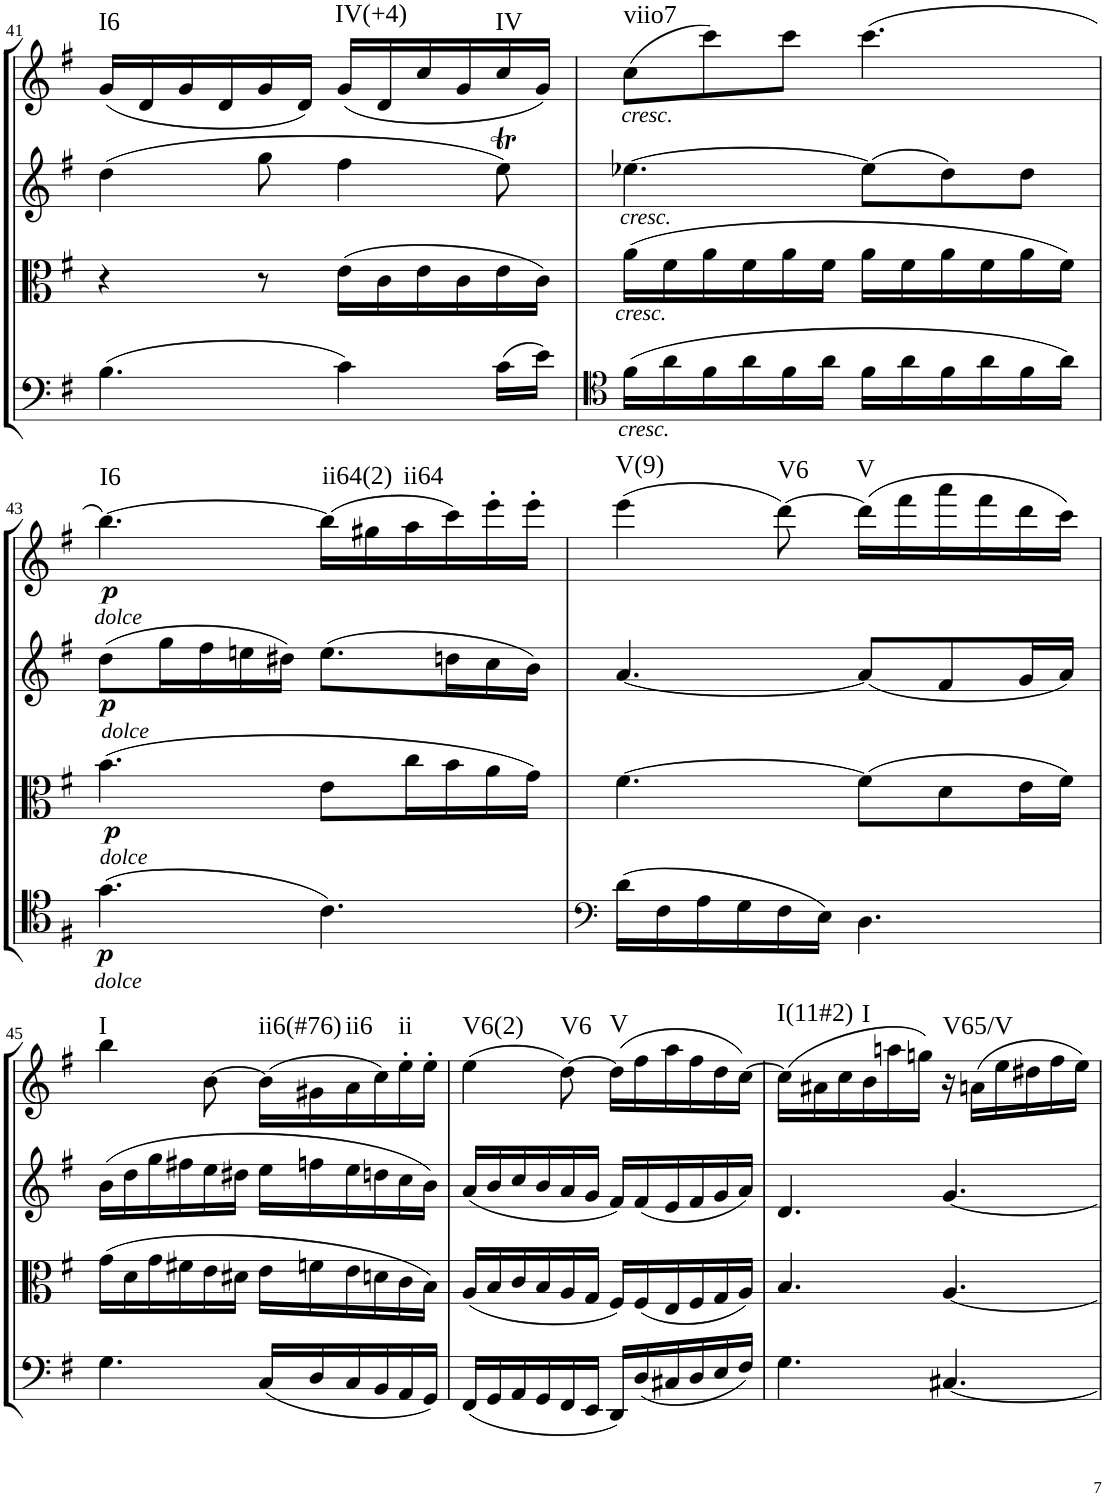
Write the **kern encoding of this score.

**kern	**dynam	**kern	**dynam	**kern	**dynam	**kern	**dynam	**harte
*part4	*part4	*part3	*part3	*part2	*part2	*part1	*part1	*part1
*staff4	*staff4	*staff3	*staff3	*staff2	*staff2	*staff1	*staff1	*
*I"Violoncello.	*	*I"Viola	*	*I"Violin II.	*	*I"Violin I.	*	*
*I'Vc	*	*I'Vla	*	*I'Vln	*	*I'Vln	*	*
!!LO:PB:g=z
*clefF4	*	*clefC3	*	*clefG2	*	*clefG2	*	*
*k[f#]	*	*k[f#]	*	*k[f#]	*	*k[f#]	*	*
*M6/8	*	*M6/8	*	*M6/8	*	*M6/8	*	*
=41	=41	=41	=41	=41	=41	=41	=41	=41
!	!	!	!	!	!	!	!	!LO:H:kt=I6
(4.B\	.	4r	.	(4dd\	.	(16g/LL	.	N
.	.	.	.	.	.	16d/	.	.
.	.	.	.	.	.	16g/	.	.
.	.	.	.	.	.	16d/	.	.
.	.	8r	.	8gg\	.	16g/	.	.
.	.	.	.	.	.	16d/JJ)	.	.
!	!	!	!	!	!	!	!	!LO:H:kt=IV(+4)
4c\)	.	(16e\LL	.	4ff#\	.	(16g/LL	.	N
.	.	16c\	.	.	.	16d/	.	.
.	.	16e\	.	.	.	16cc/	.	.
.	.	16c\	.	.	.	16g/	.	.
!	!	!	!	!	!	!	!	!LO:H:kt=IV
(16c\LL	.	16e\	.	8eeT\)	.	16cc/	.	N
16e\JJ)	.	16c\JJ)	.	.	.	16g/JJ)	.	.
=42	=42	=42	=42	=42	=42	=42	=42	=42
*clefC4	*	*	*	*	*	*	*	*
!	!	!	!	!	!	!LO:TX:b:i:t=cresc.	!	!
!	!	!	!	!LO:TX:b:i:t=cresc.	!	!	!	!
!	!	!LO:TX:b:i:t=cresc.	!	!	!	!	!	!
!LO:TX:b:i:t=cresc.	!	!	!	!	!	!	!	!LO:H:kt=viio7
(16f#\LL	.	(16a\LL	.	[4.ee-X\	.	(8cc\L	.	N
16a\	.	16f#\	.	.	.	.	.	.
16f#\	.	16a\	.	.	.	8ccc\)	.	.
16a\	.	16f#\	.	.	.	.	.	.
16f#\	.	16a\	.	.	.	8ccc\J	.	.
16a\JJ	.	16f#\JJ	.	.	.	.	.	.
16f#\LL	.	16a\LL	.	(8ee-\L]	.	(4.ccc\	.	.
16a\	.	16f#\	.	.	.	.	.	.
16f#\	.	16a\	.	8dd\)	.	.	.	.
16a\	.	16f#\	.	.	.	.	.	.
16f#\	.	16a\	.	8dd\J	.	.	.	.
16a\JJ)	.	16f#\JJ)	.	.	.	.	.	.
!!LO:LB:g=z
=43	=43	=43	=43	=43	=43	=43	=43	=43
!	!LO:DY:b	!	!LO:DY:b	!	!LO:DY:b	!	!LO:DY:b	!LO:H:kt=I6
(4.g\	p	(4.b\	p	(8dd\L	p	[4.bb\)	p	N
!	!	!	!	!LO:TX:b:i:t=dolce	!	!	!	!
.	.	.	.	16gg\L	.	.	.	.
.	.	.	.	16ff#\	.	.	.	.
.	.	.	.	16een\	.	.	.	.
.	.	.	.	16dd#X\JJ)	.	.	.	.
!	!	!	!	!	!	!LO:TX:b:i:t=dolce	!	!
!	!	!LO:TX:b:i:t=dolce	!	!	!	!	!	!
!LO:TX:b:i:t=dolce	!	!	!	!	!	!	!	!LO:H:kt=ii64(2)
4.c\)	.	8e\L	.	(8.ee\L	.	(16bb\LL]	.	N
.	.	.	.	.	.	16gg#X\	.	.
!	!	!	!	!	!	!	!	!LO:H:kt=ii64
.	.	16cc\L	.	.	.	16aa\	.	N
.	.	16b\	.	16ddn\L	.	16ccc\)	.	.
.	.	16a\	.	16cc\	.	16eee'\	.	.
.	.	16g\JJ)	.	16b\JJ)	.	16eee'\JJ	.	.
=44	=44	=44	=44	=44	=44	=44	=44	=44
*clefF4	*	*	*	*	*	*	*	*
!	!	!	!	!	!	!	!	!LO:H:kt=V(9)
(16d\LL	.	[4.f#\	.	[4.a/	.	(4eee\	.	N
16F#\	.	.	.	.	.	.	.	.
16A\	.	.	.	.	.	.	.	.
16G\	.	.	.	.	.	.	.	.
!	!	!	!	!	!	!	!	!LO:H:kt=V6
16F#\	.	.	.	.	.	[8ddd\)	.	N
16E\JJ)	.	.	.	.	.	.	.	.
!	!	!	!	!	!	!	!	!LO:H:kt=V
4.D\	.	(8f#\L]	.	(8a/L]	.	(16ddd\LL]	.	N
.	.	.	.	.	.	16fff#\	.	.
.	.	8d\	.	8f#/	.	16aaa\	.	.
.	.	.	.	.	.	16fff#\	.	.
.	.	16e\L	.	16g/L	.	16ddd\	.	.
.	.	16f#\JJ)	.	16a/JJ)	.	16ccc\JJ)	.	.
!!LO:LB:g=z
=45	=45	=45	=45	=45	=45	=45	=45	=45
!	!	!	!	!	!	!	!	!LO:H:kt=I
4.G\	.	(16g\LL	.	(16b\LL	.	4bb\	.	N
.	.	16d\	.	16dd\	.	.	.	.
.	.	16g\	.	16gg\	.	.	.	.
.	.	16f#X\	.	16ff#X\	.	.	.	.
.	.	16e\	.	16ee\	.	[8b\	.	.
.	.	16d#X\JJ	.	16dd#X\JJ	.	.	.	.
!	!	!	!	!	!	!	!	!LO:H:kt=ii6(#76)
(16C/LL	.	16e\LL	.	16ee\LL	.	(16b\LL]	.	N
16D/	.	16fn\	.	16ffn\	.	16g#X\	.	.
!	!	!	!	!	!	!	!	!LO:H:kt=ii6
16C/	.	16e\	.	16ee\	.	16a\	.	N
16BB/	.	16dn\	.	16ddn\	.	16cc\)	.	.
!	!	!	!	!	!	!	!	!LO:H:kt=ii
16AA/	.	16c\	.	16cc\	.	16ee'\	.	N
16GG/JJ)	.	16B\JJ)	.	16b\JJ)	.	16ee'\JJ	.	.
=46	=46	=46	=46	=46	=46	=46	=46	=46
!	!	!	!	!	!	!	!	!LO:H:kt=V6(2)
(16FF#/LL	.	(16A/LL	.	(16a/LL	.	(4ee\	.	N
16GG/	.	16B/	.	16b/	.	.	.	.
16AA/	.	16c/	.	16cc/	.	.	.	.
16GG/	.	16B/	.	16b/	.	.	.	.
!	!	!	!	!	!	!	!	!LO:H:kt=V6
16FF#/	.	16A/	.	16a/	.	[8dd\)	.	N
16EE/JJ	.	16G/JJ	.	16g/JJ	.	.	.	.
!	!	!	!	!	!	!	!	!LO:H:kt=V
16DD/LL)	.	16F#/LL)	.	16f#/LL)	.	(16dd\LL]	.	N
(16D/	.	(16F#/	.	(16f#/	.	16ff#\	.	.
16C#X/	.	16E/	.	16e/	.	16aa\	.	.
16D/	.	16F#/	.	16f#/	.	16ff#\	.	.
16E/	.	16G/	.	16g/	.	16dd\	.	.
16F#/JJ)	.	16A/JJ)	.	16a/JJ)	.	[16cc\JJ)	.	.
=47	=47	=47	=47	=47	=47	=47	=47	=47
!	!	!	!	!	!	!	!	!LO:H:kt=I(11#2)
4.G\	.	4.B/	.	4.d/	.	(16cc\LL]	.	N
.	.	.	.	.	.	16a#X\	.	.
.	.	.	.	.	.	16cc\	.	.
!	!	!	!	!	!	!	!	!LO:H:kt=I
.	.	.	.	.	.	16b\	.	N
.	.	.	.	.	.	16aan\	.	.
.	.	.	.	.	.	16ggn\JJ)	.	.
!	!	!	!	!	!	!	!	!LO:H:kt=V65/V
[4.C#X/	.	[4.A/	.	[4.g/	.	16r	.	N
.	.	.	.	.	.	(16an\LL	.	.
.	.	.	.	.	.	16ee\	.	.
.	.	.	.	.	.	16dd#X\	.	.
.	.	.	.	.	.	16ff#\	.	.
.	.	.	.	.	.	16ee\JJ)	.	.
=	=	=	=	=	=	=	=	=
*-	*-	*-	*-	*-	*-	*-	*-	*-
